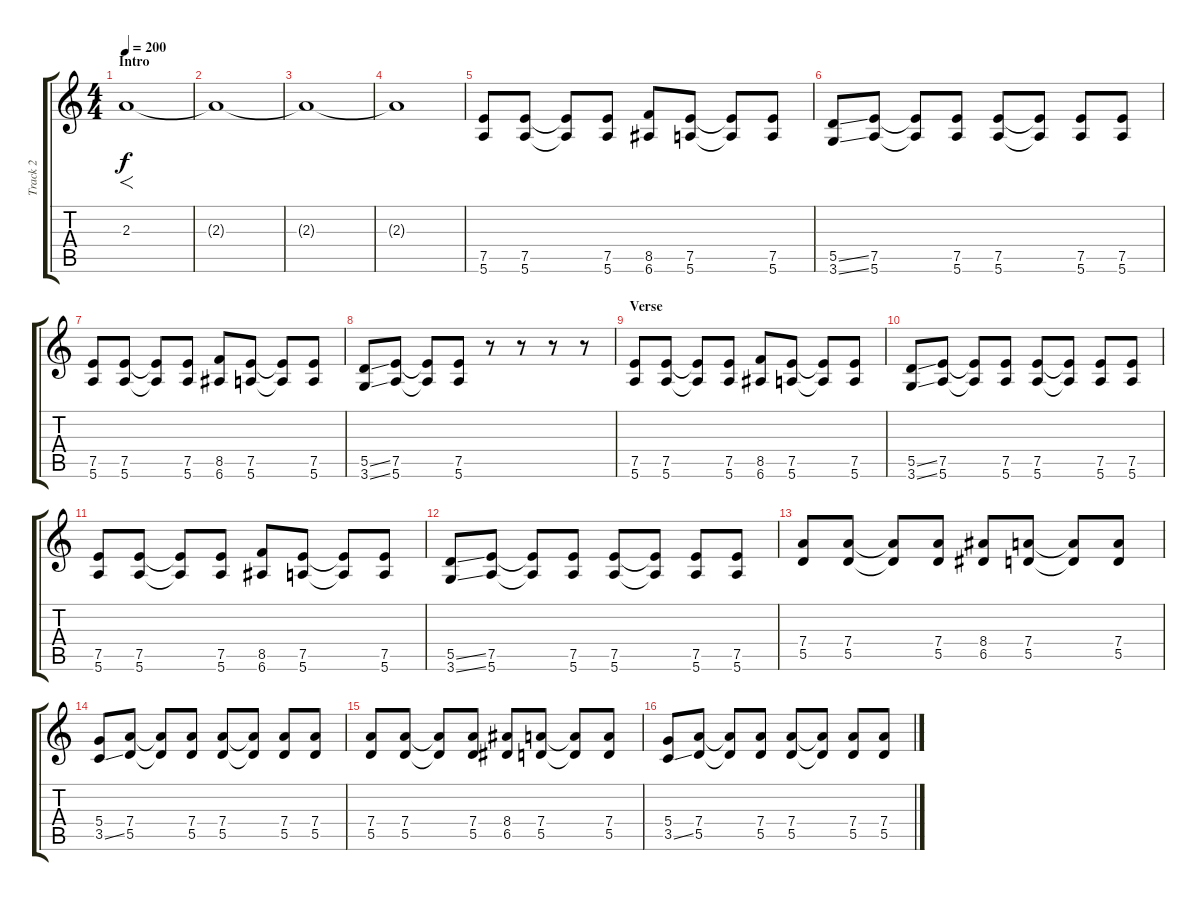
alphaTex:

\track ("Track 2" "Track 2") {instrument distortionguitar}
\staff {score tabs}
\tuning (E4 B3 G3 D3 A2 E2) {hide}
\ts (4 4)
\section ("" "Intro")
\tempo 200
\clef g2
\ks c
2.3.1{f dy f instrument distortionguitar} |
2.3{t}.1 |
2.3{t}.1 |
2.3{t}.1 |
(7.5 5.6).8 (7.5 5.6).8 (7.5{t} 5.6{t}).8 (7.5 5.6).8 (8.5 6.6).8 (7.5 5.6).8 (7.5{t} 5.6{t}).8 (7.5 5.6).8 |
(5.5{ss} 3.6{ss}).8 (7.5 5.6).8 (7.5{t} 5.6{t}).8 (7.5 5.6).8 (7.5 5.6).8 (7.5{t} 5.6{t}).8 (7.5 5.6).8 (7.5 5.6).8 |
(7.5 5.6).8 (7.5 5.6).8 (7.5{t} 5.6{t}).8 (7.5 5.6).8 (8.5 6.6).8 (7.5 5.6).8 (7.5{t} 5.6{t}).8 (7.5 5.6).8 |
(5.5{ss} 3.6{ss}).8 (7.5 5.6).8 (7.5{t} 5.6{t}).8 (7.5 5.6).8 r.8 r.8 r.8 r.8 |
\section ("" "Verse")
(7.5 5.6).8 (7.5 5.6).8 (7.5{t} 5.6{t}).8 (7.5 5.6).8 (8.5 6.6).8 (7.5 5.6).8 (7.5{t} 5.6{t}).8 (7.5 5.6).8 |
(5.5{ss} 3.6{ss}).8 (7.5 5.6).8 (7.5{t} 5.6{t}).8 (7.5 5.6).8 (7.5 5.6).8 (7.5{t} 5.6{t}).8 (7.5 5.6).8 (7.5 5.6).8 |
(7.5 5.6).8 (7.5 5.6).8 (7.5{t} 5.6{t}).8 (7.5 5.6).8 (8.5 6.6).8 (7.5 5.6).8 (7.5{t} 5.6{t}).8 (7.5 5.6).8 |
(5.5{ss} 3.6{ss}).8 (7.5 5.6).8 (7.5{t} 5.6{t}).8 (7.5 5.6).8 (7.5 5.6).8 (7.5{t} 5.6{t}).8 (7.5 5.6).8 (7.5 5.6).8 |
(7.4 5.5).8 (7.4 5.5).8 (7.4{t} 5.5{t}).8 (7.4 5.5).8 (8.4 6.5).8 (7.4 5.5).8 (7.4{t} 5.5{t}).8 (7.4 5.5).8 |
(5.4 3.5{ss}).8 (7.4 5.5).8 (7.4{t} 5.5{t}).8 (7.4 5.5).8 (7.4 5.5).8 (7.4{t} 5.5{t}).8 (7.4 5.5).8 (7.4 5.5).8 |
(7.4 5.5).8 (7.4 5.5).8 (7.4{t} 5.5{t}).8 (7.4 5.5).8 (8.4 6.5).8 (7.4 5.5).8 (7.4{t} 5.5{t}).8 (7.4 5.5).8 |
(5.4 3.5{ss}).8 (7.4 5.5).8 (7.4{t} 5.5{t}).8 (7.4 5.5).8 (7.4 5.5).8 (7.4{t} 5.5{t}).8 (7.4 5.5).8 (7.4 5.5).8
